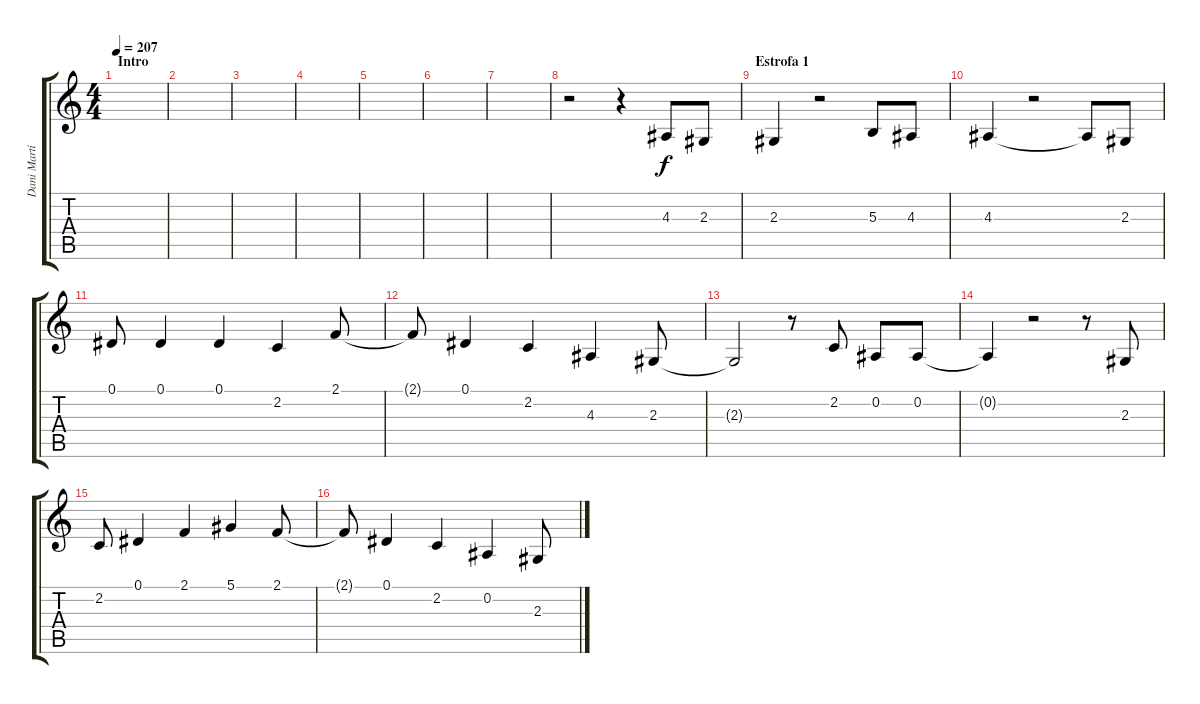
\track ("Dani Martín" "Dani Martí") {instrument cello}
\staff {score tabs}
\tuning (Eb4 Bb3 Gb3 Db3 Ab2 Eb2) {hide}
\ts (4 4)
\section ("" "Intro")
\tempo 207
\clef g2
\ks c
|
|
|
|
|
|
|
r.2 r.4 4.3.8 2.3.8 |
\section ("" "Estrofa 1")
2.3.4 r.2 5.3.8 4.3.8 |
4.3.4 r.2 4.3{t}.8 2.3.8 |
0.1.8 0.1.4 0.1.4 2.2.4 2.1.8 |
2.1{t}.8 0.1.4 2.2.4 4.3.4 2.3.8 |
2.3{t}.2 r.8 2.2.8 0.2.8 0.2.8 |
0.2{t}.4 r.2 r.8 2.3.8 |
2.2.8 0.1.4 2.1.4 5.1.4 2.1.8 |
2.1{t}.8 0.1.4 2.2.4 0.2.4 2.3.8
